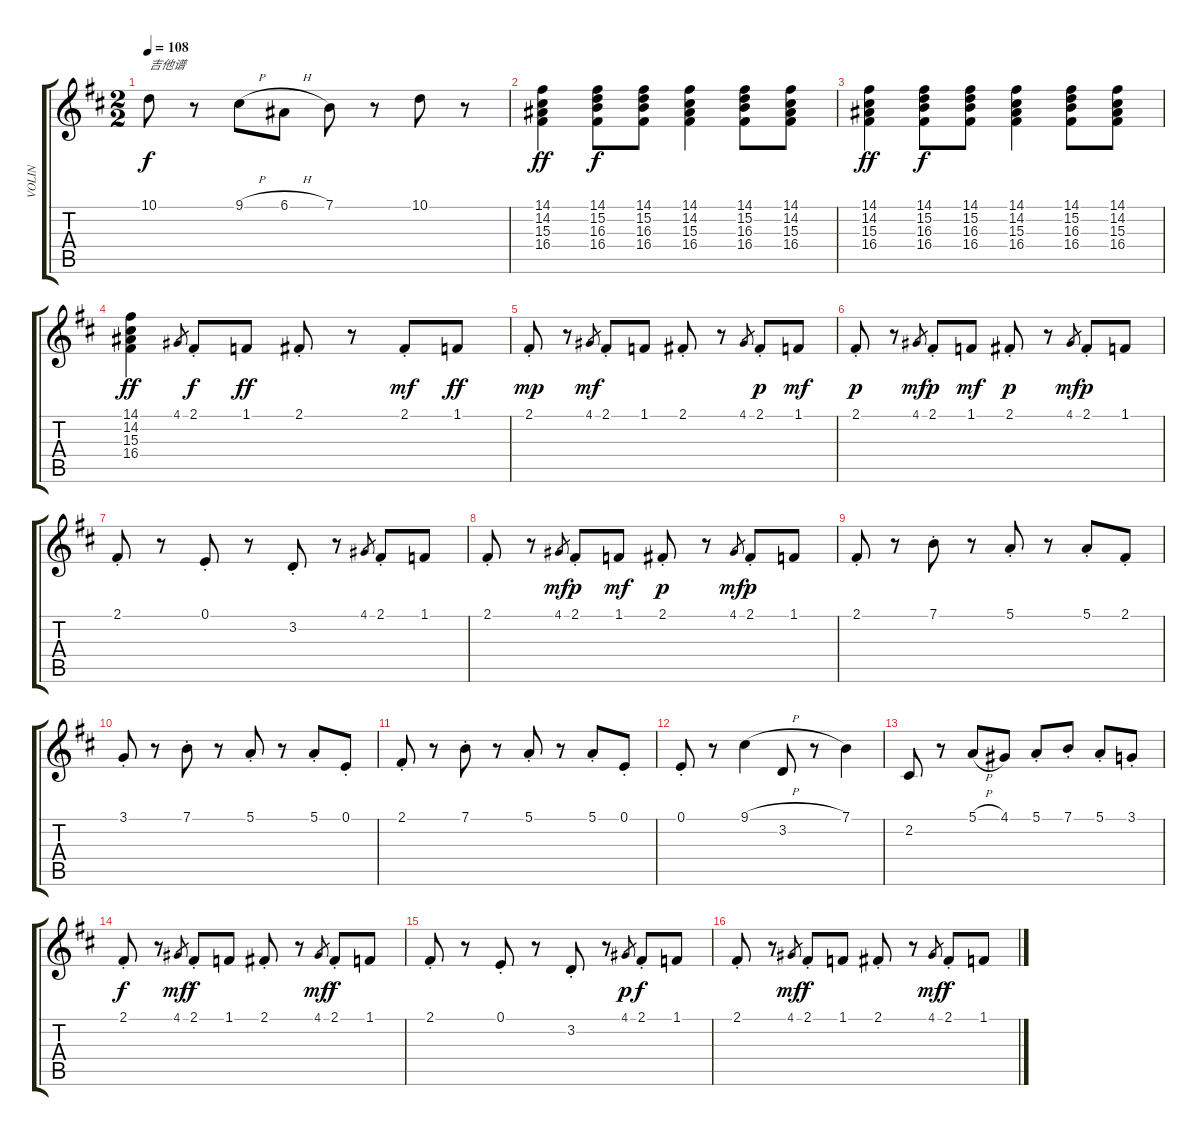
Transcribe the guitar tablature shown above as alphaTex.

\track ("VOLIN" "VOLIN") {instrument stringensemble1}
\staff {score tabs}
\tuning (E4 B3 G3 D3 A2 E2) {hide}
\ts (2 2)
\tempo 108
\clef g2
\ks d
10.1.8{txt "吉他谱" dy f} r.8 9.1{h}.8 6.1{h}.8 7.1.8 r.8 10.1.8 r.8 |
(14.1 14.2 15.3 16.4).4{dy ff} (14.1 15.2 16.3 16.4).8{dy f} (14.1 15.2 16.3 16.4).8 (14.1 14.2 15.3 16.4).4 (14.1 15.2 16.3 16.4).8 (14.1 14.2 15.3 16.4).8 |
(14.1 14.2 15.3 16.4).4{dy ff} (14.1 15.2 16.3 16.4).8{dy f} (14.1 15.2 16.3 16.4).8 (14.1 14.2 15.3 16.4).4 (14.1 15.2 16.3 16.4).8 (14.1 14.2 15.3 16.4).8 |
(14.1 14.2 15.3 16.4).4{dy ff} 4.1.8{gr} 2.1{st}.8{dy f} 1.1.8{dy ff} 2.1{st}.8 r.8 2.1{st}.8{dy mf} 1.1.8{dy ff} |
2.1{st}.8{dy mp} r.8 4.1.8{gr dy mf} 2.1{st}.8 1.1.8 2.1{st}.8 r.8 4.1.8{gr} 2.1{st}.8{dy p} 1.1.8{dy mf} |
2.1{st}.8{dy p} r.8 4.1.8{gr dy mf} 2.1{st}.8{dy p} 1.1.8{dy mf} 2.1{st}.8{dy p} r.8 4.1.8{gr dy mf} 2.1{st}.8{dy p} 1.1.8 |
2.1{st}.8 r.8 0.1{st}.8 r.8 3.2{st}.8 r.8 4.1.8{gr} 2.1{st}.8 1.1.8 |
2.1{st}.8 r.8 4.1.8{gr dy mf} 2.1{st}.8{dy p} 1.1.8{dy mf} 2.1{st}.8{dy p} r.8 4.1.8{gr dy mf} 2.1{st}.8{dy p} 1.1.8 |
2.1{st}.8 r.8 7.1{st}.8 r.8 5.1{st}.8 r.8 5.1{st}.8 2.1{st}.8 |
3.1{st}.8 r.8 7.1{st}.8 r.8 5.1{st}.8 r.8 5.1{st}.8 0.1{st}.8 |
2.1{st}.8 r.8 7.1{st}.8 r.8 5.1{st}.8 r.8 5.1{st}.8 0.1{st}.8 |
0.1{st}.8 r.8 9.1{h}.4 3.2.8 r.8 7.1.4 |
2.2.8 r.8 5.1{h}.8 4.1.8 5.1{st}.8 7.1{st}.8 5.1{st}.8 3.1{st}.8 |
2.1{st}.8{dy f} r.8 4.1.8{gr dy mf} 2.1{st}.8{dy f} 1.1.8 2.1{st}.8 r.8 4.1.8{gr dy mf} 2.1{st}.8{dy f} 1.1.8 |
2.1{st}.8 r.8 0.1{st}.8 r.8 3.2{st}.8 r.8 4.1.8{gr dy p} 2.1{st}.8{dy f} 1.1.8 |
2.1{st}.8 r.8 4.1.8{gr dy mf} 2.1{st}.8{dy f} 1.1.8 2.1{st}.8 r.8 4.1.8{gr dy mf} 2.1{st}.8{dy f} 1.1.8
